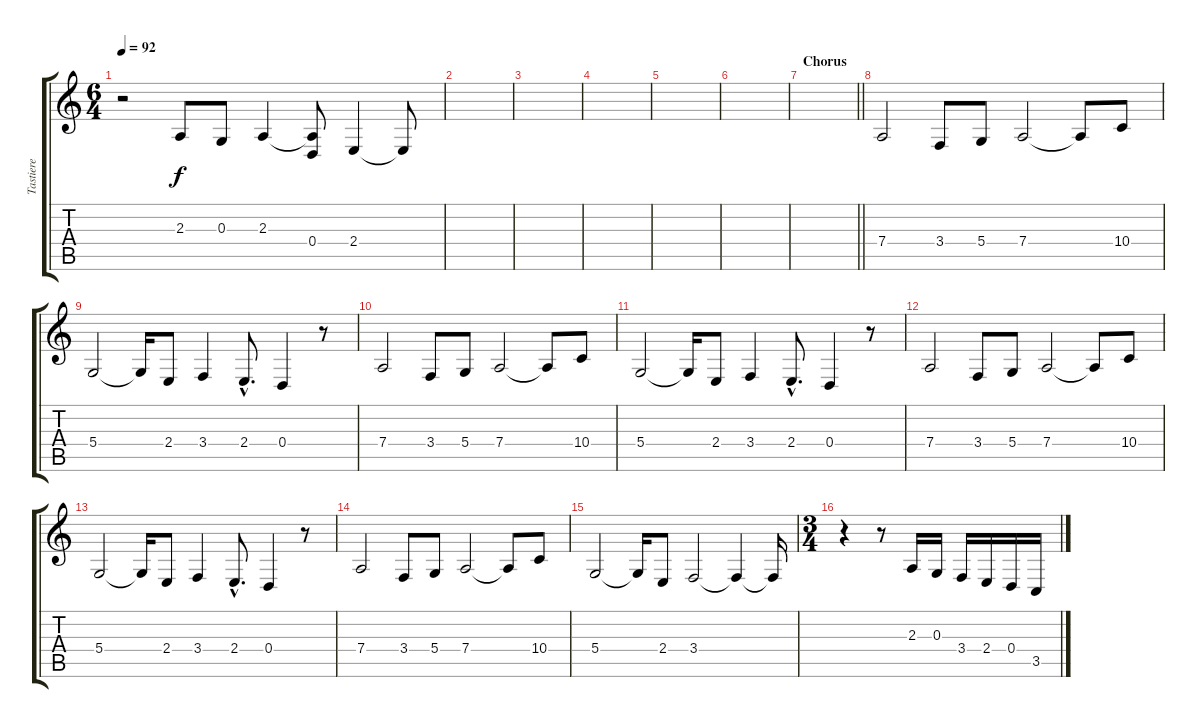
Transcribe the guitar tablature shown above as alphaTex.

\track ("Tastiere" "Tastiere") {instrument stringensemble1}
\staff {score tabs}
\tuning (E4 B3 G3 D3 A2 E2) {hide}
\ts (6 4)
\tempo 92
\clef g2
\ks c
r.2{dy f} 2.3.8 0.3.8 2.3.4 (2.3{t} 0.4).8 2.4.4 2.4{t}.8 |
|
|
|
|
|
\section ("" "Chorus")
\barLineRight lightlight
|
7.4.2 3.4.8 5.4.8 7.4.2 7.4{t}.8 10.4.8 |
5.4.2 5.4{t}.16 2.4.8 3.4.4 2.4{hac}.8{d} 0.4.4 r.8 |
7.4.2 3.4.8 5.4.8 7.4.2 7.4{t}.8 10.4.8 |
5.4.2 5.4{t}.16 2.4.8 3.4.4 2.4{hac}.8{d} 0.4.4 r.8 |
7.4.2 3.4.8 5.4.8 7.4.2 7.4{t}.8 10.4.8 |
5.4.2 5.4{t}.16 2.4.8 3.4.4 2.4{hac}.8{d} 0.4.4 r.8 |
7.4.2 3.4.8 5.4.8 7.4.2 7.4{t}.8 10.4.8 |
5.4.2 5.4{t}.16 2.4.8 3.4.2 3.4{t}.4 3.4{t}.16 |
\ts (3 4)
r.4 r.8 2.3.16 0.3.16 3.4.16 2.4.16 0.4.16 3.5.16
